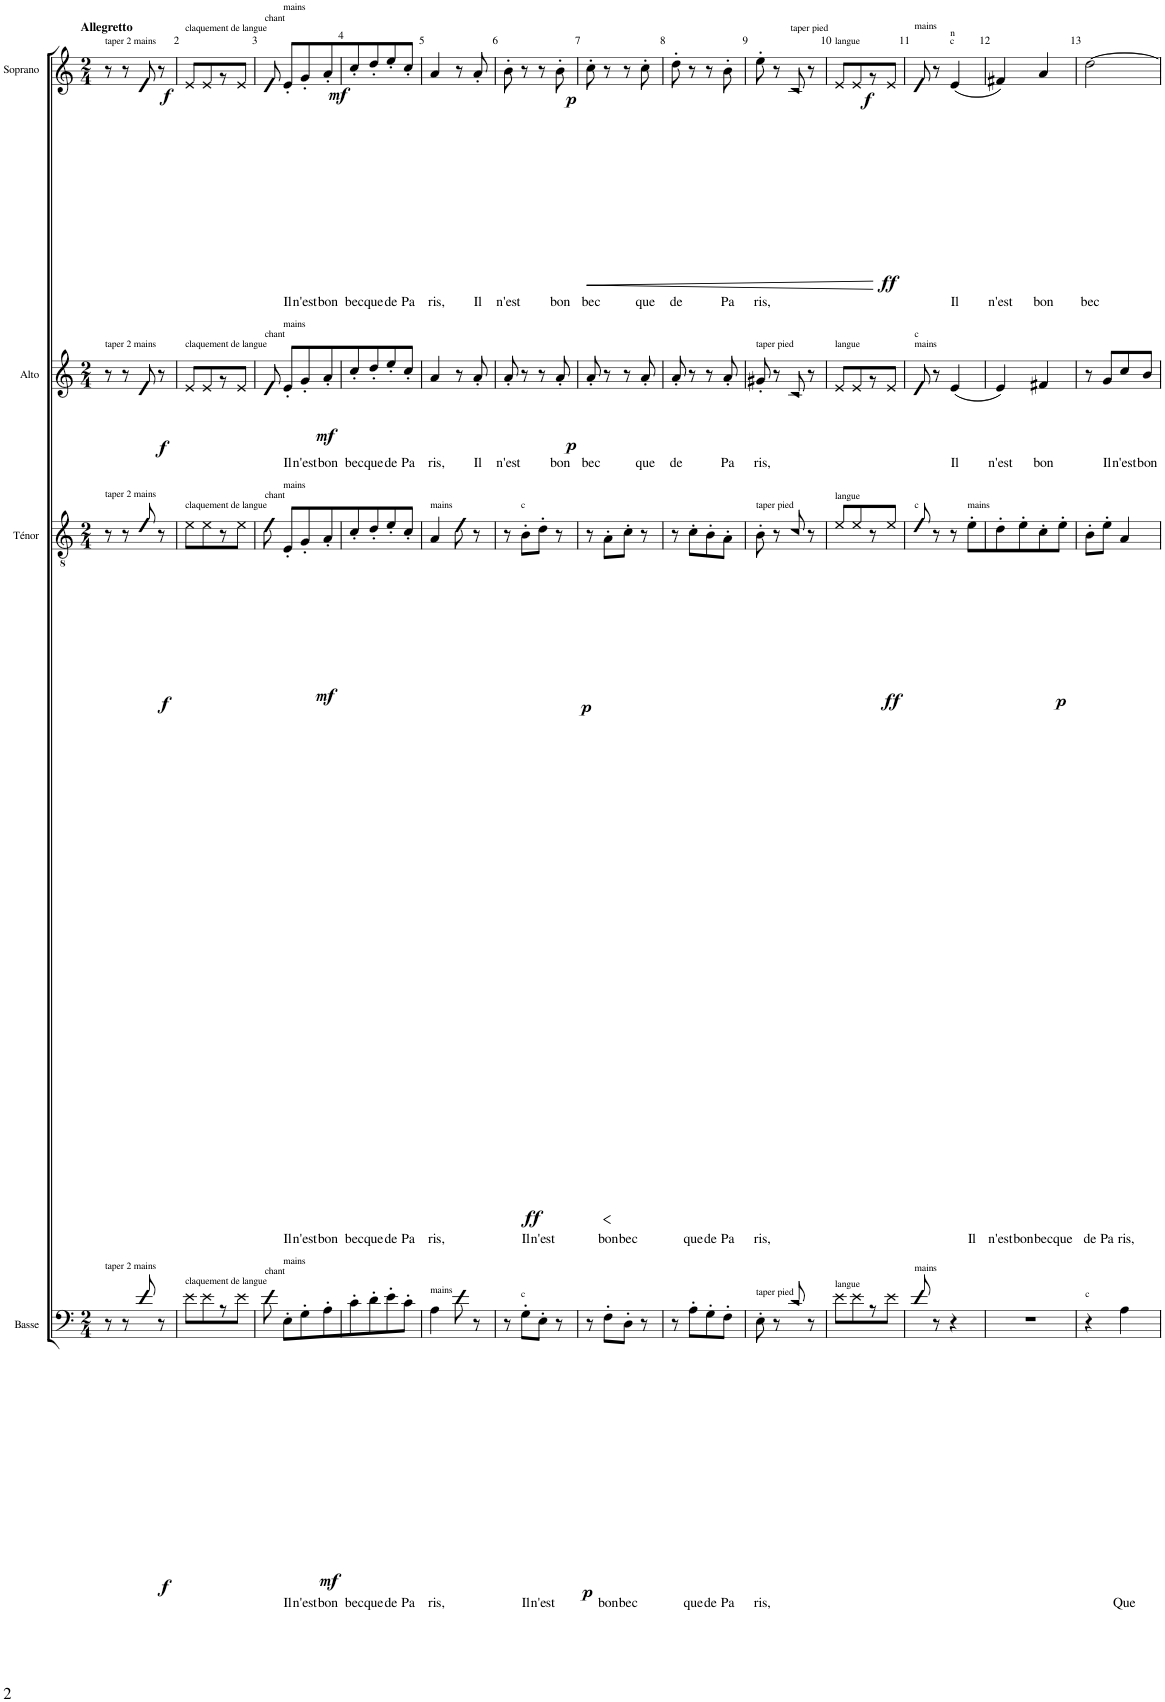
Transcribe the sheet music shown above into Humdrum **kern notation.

**kern	**text	**dynam	**kern	**text	**dynam	**kern	**text	**dynam	**kern	**text	**dynam
*part4	*part4	*part4	*part3	*part3	*part3	*part2	*part2	*part2	*part1	*part1	*part1
*staff4	*staff4	*staff4	*staff3	*staff3	*staff3	*staff2	*staff2	*staff2	*staff1	*staff1	*staff1
*I"Basse	*	*	*I"Ténor	*	*	*I"Alto	*	*	*I"Soprano	*	*
*clefF4	*	*	*clefGv2	*	*	*clefG2	*	*	*clefG2	*	*
*	*	*	*Trd4c7	*	*	*	*	*	*	*	*
*k[]	*	*	*k[]	*	*	*k[]	*	*	*k[]	*	*
*M2/4	*	*	*M2/4	*	*	*M2/4	*	*	*M2/4	*	*
=1	=1	=1	=1	=1	=1	=1	=1	=1	=1	=1	=1
!	!	!	!	!	!	!	!	!	!LO:TX:a:B:t=Allegretto	!	!
!	!	!	!	!	!	!	!	!	!LO:TX:a:t=taper 2 mains	!	!
!	!	!	!	!	!	!LO:TX:a:t=taper 2 mains	!	!	!	!	!
!	!	!	!LO:TX:a:t=taper 2 mains	!	!	!	!	!	!	!	!
!LO:TX:a:t=taper 2 mains	!	!	!	!	!	!	!	!	!	!	!
!	!	!LO:DY:b	!	!	!LO:DY:b	!	!	!LO:DY:b	!	!	!LO:DY:b
8r	.	f	8r	.	f	8r	.	f	8r	.	f
8r	.	.	8r	.	.	8r	.	.	8r	.	.
8e/	.	.	8e/	.	.	8e/	.	.	8e/	.	.
8r	.	.	8r	.	.	8r	.	.	8r	.	.
=2	=2	=2	=2	=2	=2	=2	=2	=2	=2	=2	=2
!	!	!	!	!	!	!	!	!	!LO:TX:a:t=claquement de langue	!	!
!	!	!	!	!	!	!LO:TX:a:t=claquement de langue	!	!	!	!	!
!	!	!	!LO:TX:a:t=claquement de langue	!	!	!	!	!	!	!	!
!LO:TX:a:t=claquement de langue	!	!	!	!	!	!	!	!	!	!	!
8e\L	.	.	8e\L	.	.	8e/L	.	.	8e/L	.	.
8e\	.	.	8e\	.	.	8e/	.	.	8e/	.	.
8r	.	.	8r	.	.	8r	.	.	8r	.	.
8e\J	.	.	8e\J	.	.	8e/J	.	.	8e/J	.	.
=3	=3	=3	=3	=3	=3	=3	=3	=3	=3	=3	=3
!	!	!	!	!	!	!	!	!	!LO:TX:a:t=chant	!	!
!	!	!	!	!	!	!LO:TX:a:t=chant	!	!	!	!	!
!	!	!	!LO:TX:a:t=chant	!	!	!	!	!	!	!	!
!LO:TX:a:t=chant	!	!	!	!	!	!	!	!	!	!	!
8e\	.	.	8e\	.	.	8e/	.	.	8e/	.	.
!	!	!	!	!	!	!	!	!	!LO:TX:a:t=mains	!	!
!	!	!	!	!	!	!LO:TX:a:t=mains	!	!	!	!	!
!	!	!	!LO:TX:a:t=mains	!	!	!	!	!	!	!	!
!LO:TX:a:t=mains	!	!	!	!	!	!	!	!	!	!	!
!	!LO:LY:b	!LO:DY:b	!	!LO:LY:b	!LO:DY:b	!	!LO:LY:b	!LO:DY:b	!	!LO:LY:b	!LO:DY:b
8E'\L	Il	mf	8E'/L	Il	mf	8e'/L	Il	mf	8e'/L	Il	mf
!	!LO:LY:b	!	!	!LO:LY:b	!	!	!LO:LY:b	!	!	!LO:LY:b	!
8G'\	n'est	.	8G'/	n'est	.	8g'/	n'est	.	8g'/	n'est	.
!	!LO:LY:b	!	!	!LO:LY:b	!	!	!LO:LY:b	!	!	!LO:LY:b	!
8A'\	bon	.	8A'/	bon	.	8a'/	bon	.	8a'/	bon	.
=4	=4	=4	=4	=4	=4	=4	=4	=4	=4	=4	=4
!	!LO:LY:b	!	!	!LO:LY:b	!	!	!LO:LY:b	!	!	!LO:LY:b	!
8c'\	bec	.	8c'/	bec	.	8cc'/	bec	.	8cc'/	bec	.
!	!LO:LY:b	!	!	!LO:LY:b	!	!	!LO:LY:b	!	!	!LO:LY:b	!
8d'\	que	.	8d'/	que	.	8dd'/	que	.	8dd'/	que	.
!	!LO:LY:b	!	!	!LO:LY:b	!	!	!LO:LY:b	!	!	!LO:LY:b	!
8e'\	de	.	8e'/	de	.	8ee'/	de	.	8ee'/	de	.
!	!LO:LY:b	!	!	!LO:LY:b	!	!	!LO:LY:b	!	!	!LO:LY:b	!
8c'\J	Pa	.	8c'/J	Pa	.	8cc'/J	Pa	.	8cc'/J	Pa	.
=5	=5	=5	=5	=5	=5	=5	=5	=5	=5	=5	=5
!	!	!	!LO:TX:a:t=mains	!	!	!	!	!	!	!	!
!LO:TX:a:t=mains	!	!	!	!	!	!	!	!	!	!	!
!	!LO:LY:b	!	!	!LO:LY:b	!	!	!LO:LY:b	!	!	!LO:LY:b	!
4A\	ris,	.	4A/	ris,	.	4a/	ris,	.	4a/	ris,	.
8e\	.	.	8e\	.	.	8r	.	.	8r	.	.
!	!	!	!	!	!	!	!LO:LY:b	!LO:DY:b	!	!LO:LY:b	!LO:DY:b
8r	.	.	8r	.	.	8a'/	Il	p	8a'/	Il	p
=6	=6	=6	=6	=6	=6	=6	=6	=6	=6	=6	=6
!	!	!	!	!	!	!	!LO:LY:b	!	!	!LO:LY:b	!
8r	.	.	8r	.	.	8a'/	n'est	.	8b'\	n'est	.
!	!	!	!LO:TX:a:t=c	!	!	!	!	!	!	!	!
!LO:TX:a:t=c	!	!	!	!	!	!	!	!	!	!	!
!	!LO:LY:b	!LO:DY:b	!	!LO:LY:b	!LO:DY:b	!	!	!	!	!	!
8G'\L	Il	p	8B'\L	Il	p	8r	.	.	8r	.	.
!	!LO:LY:b	!	!	!LO:LY:b	!	!	!	!	!	!	!
8E'\J	n'est	.	8d'\J	n'est	.	8r	.	.	8r	.	.
!	!	!	!	!	!	!	!LO:LY:b	!	!	!LO:LY:b	!
8r	.	.	8r	.	.	8a'/	bon	.	8b'\	bon	.
=7	=7	=7	=7	=7	=7	=7	=7	=7	=7	=7	=7
!	!	!	!	!	!	!	!LO:LY:b	!	!	!LO:LY:b	!LO:HP:b
8r	.	.	8r	.	.	8a'/	bec	.	8cc'\	bec	<
!	!LO:LY:b	!	!	!LO:LY:b	!LO:HP:b	!	!	!	!	!	!
8F'\L	bon	.	8A'\L	bon	<	8r	.	.	8r	.	.
!	!LO:LY:b	!	!	!LO:LY:b	!	!	!	!	!	!	!
8D'\J	bec	.	8c'\J	bec	.	8r	.	.	8r	.	.
!	!	!	!	!	!	!	!LO:LY:b	!	!	!LO:LY:b	!
8r	.	.	8r	.	.	8a'/	que	.	8cc'\	que	.
=8	=8	=8	=8	=8	=8	=8	=8	=8	=8	=8	=8
!	!	!	!	!	!	!	!LO:LY:b	!	!	!LO:LY:b	!
8r	.	.	8r	.	.	8a'/	de	.	8dd'\	de	.
!	!LO:LY:b	!	!	!LO:LY:b	!	!	!	!	!	!	!
8A'\L	que	.	8c'\L	que	.	8r	.	.	8r	.	.
!	!LO:LY:b	!	!	!LO:LY:b	!	!	!	!	!	!	!
8G'\	de	.	8B'\	de	.	8r	.	.	8r	.	.
!	!LO:LY:b	!	!	!LO:LY:b	!LO:DY:n=1:b	!	!LO:LY:b	!	!	!LO:LY:b	!
!	!	!	!	!	!LO:DY:n=2:b	!	!	!	!	!	!LO:DY:n=1:b
8F'\J	Pa	.	8A'\J	Pa	[ ff ff	8a'/	Pa	.	8b'\	Pa	[ ff
=9	=9	=9	=9	=9	=9	=9	=9	=9	=9	=9	=9
!	!	!	!	!	!	!LO:TX:a:t=taper pied	!	!	!	!	!
!	!	!	!LO:TX:a:t=taper pied	!	!	!	!	!	!	!	!
!LO:TX:a:t=taper pied	!	!	!	!	!	!	!	!	!	!	!
!	!LO:LY:b	!	!	!LO:LY:b	!	!	!LO:LY:b	!	!	!LO:LY:b	!
8E'\	ris,	.	8B'\	ris,	.	8g#X'/	ris,	.	8ee'\	ris,	.
8r	.	.	8r	.	.	8r	.	.	8r	.	.
!	!	!	!	!	!	!	!	!	!LO:TX:a:t=taper pied	!	!
!	!	!	!	!	!	!	!	!	!	!	!LO:DY:b
8c/	.	.	8c/	.	.	8c/	.	.	8c/	.	f
8r	.	.	8r	.	.	8r	.	.	8r	.	.
=10	=10	=10	=10	=10	=10	=10	=10	=10	=10	=10	=10
!	!	!	!	!	!	!	!	!	!LO:TX:a:t=langue	!	!
!	!	!	!	!	!	!LO:TX:a:t=langue	!	!	!	!	!
!	!	!	!LO:TX:a:t=langue	!	!	!	!	!	!	!	!
!LO:TX:a:t=langue	!	!	!	!	!	!	!	!	!	!	!
8e\L	.	.	8e/L	.	.	8e/L	.	.	8e/L	.	.
8e\	.	.	8e/	.	.	8e/	.	.	8e/	.	.
8r	.	.	8r	.	.	8r	.	.	8r	.	.
8e\J	.	.	8e/J	.	.	8e/J	.	.	8e/J	.	.
=11	=11	=11	=11	=11	=11	=11	=11	=11	=11	=11	=11
!	!	!	!	!	!	!	!	!	!LO:TX:a:t=mains	!	!
!	!	!	!	!	!	!LO:TX:a:t=mains	!	!	!	!	!
!	!	!	!	!	!	!LO:TX:a:t=c	!	!	!	!	!
!	!	!	!LO:TX:a:t=c	!	!	!	!	!	!	!	!
!LO:TX:a:t=mains	!	!	!	!	!	!	!	!	!	!	!
8e/	.	.	8e/	.	.	8e/	.	.	8e/	.	.
8r	.	.	8r	.	.	8r	.	.	8r	.	.
!	!	!	!	!	!	!	!	!	!LO:TX:a:t=c	!	!
!	!	!	!	!	!	!	!	!	!LO:TX:a:t=n	!	!
!	!	!	!	!	!	!	!LO:LY:b	!	!	!LO:LY:b	!
4r	.	.	8r	.	.	(4e/	Il	.	(4e/	Il	.
!	!	!	!LO:TX:a:t=mains	!	!	!	!	!	!	!	!
!	!	!	!	!LO:LY:b	!LO:DY:b	!	!	!	!	!	!
.	.	.	8e'\L	Il	p	.	.	.	.	.	.
=12	=12	=12	=12	=12	=12	=12	=12	=12	=12	=12	=12
!	!	!	!	!LO:LY:b	!	!	!LO:LY:b	!	!	!LO:LY:b	!
2r	.	.	8d'\	n'est	.	4e/)	n'est	.	4f#X/)	n'est	.
!	!	!	!	!LO:LY:b	!	!	!	!	!	!	!
.	.	.	8e'\	bon	.	.	.	.	.	.	.
!	!	!	!	!LO:LY:b	!	!	!LO:LY:b	!	!	!LO:LY:b	!
.	.	.	8c'\	bec	.	4f#X/	bon	.	4a/	bon	.
!	!	!	!	!LO:LY:b	!	!	!	!	!	!	!
.	.	.	8e'\J	que	.	.	.	.	.	.	.
=13	=13	=13	=13	=13	=13	=13	=13	=13	=13	=13	=13
!LO:TX:a:t=c	!	!	!	!	!	!	!	!	!	!	!
!	!	!	!	!LO:LY:b	!	!	!	!	!	!LO:LY:b	!
4r	.	.	8B'\L	de	.	8r	.	.	[2dd\	bec	.
!	!	!	!	!LO:LY:b	!	!	!LO:LY:b	!	!	!	!
.	.	.	8e'\J	Pa	.	8g/L	Il	.	.	.	.
!	!LO:LY:b	!	!	!LO:LY:b	!	!	!LO:LY:b	!	!	!	!
4A\	Que	.	4A/	ris,	.	8cc/	n'est	.	.	.	.
!	!	!	!	!	!	!	!LO:LY:b	!	!	!	!
.	.	.	.	.	.	8b/J	bon	.	.	.	.
=	=	=	=	=	=	=	=	=	=	=	=
*-	*-	*-	*-	*-	*-	*-	*-	*-	*-	*-	*-
